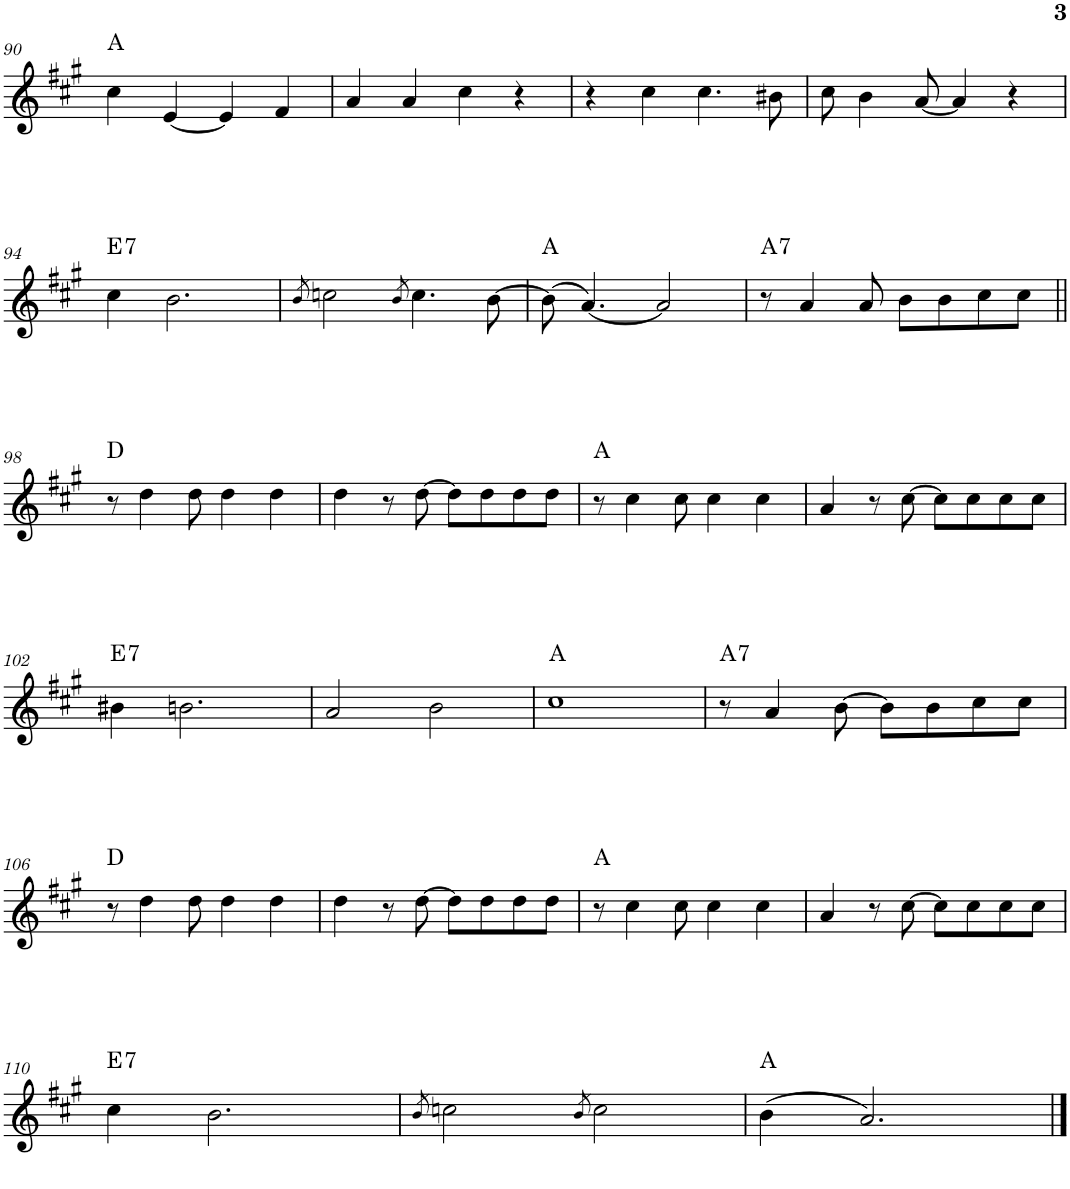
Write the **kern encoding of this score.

**kern	**harte
*part1	*part1
*staff1	*
*I"Piano	*
*I'Pno.	*
!!LO:PB:g=z
*clefG2	*
*k[f#c#g#]	*
*M4/4	*
=90	=90
!	!LO:H:kt=N.C.
4cc#\	N
[4e/	.
4e/]	.
4f#/	.
=91	=91
4a/	.
4a/	.
4cc#\	.
4r	.
=92	=92
4r	.
4cc#\	.
4.cc#\	.
8b#X\	.
=93	=93
8cc#\	.
4b\	.
[8a/	.
4a/]	.
4r	.
!!LO:LB:g=z
=94	=94
!	!LO:H:kt=7
4cc#\	E:7
2.b\	.
=95	=95
8qb/	.
2ccn\	.
8qb/	.
4.cc\	.
[8b\	.
=96	=96
!	!LO:H:kt=N.C.
(8b\]	N
[4.a/)	.
2a/]	.
=97	=97
!	!LO:H:kt=7
8r	A:7
4a/	.
8a/	.
8b\L	.
8b\	.
8cc#\	.
8cc#\J	.
!!LO:LB:g=z
=98||	=98||
!	!LO:H:kt=N.C.
8r	N
4dd\	.
8dd\	.
4dd\	.
4dd\	.
=99	=99
4dd\	.
8r	.
[8dd\	.
8dd\L]	.
8dd\	.
8dd\	.
8dd\J	.
=100	=100
!	!LO:H:kt=N.C.
8r	N
4cc#\	.
8cc#\	.
4cc#\	.
4cc#\	.
=101	=101
4a/	.
8r	.
[8cc#\	.
8cc#\L]	.
8cc#\	.
8cc#\	.
8cc#\J	.
!!LO:LB:g=z
=102	=102
!	!LO:H:kt=7
4b#X\	E:7
2.bn\	.
=103	=103
2a/	.
2b\	.
=104	=104
!	!LO:H:kt=N.C.
1cc#	N
=105	=105
!	!LO:H:kt=7
8r	A:7
4a/	.
[8b\	.
8b\L]	.
8b\	.
8cc#\	.
8cc#\J	.
!!LO:LB:g=z
=106	=106
!	!LO:H:kt=N.C.
8r	N
4dd\	.
8dd\	.
4dd\	.
4dd\	.
=107	=107
4dd\	.
8r	.
[8dd\	.
8dd\L]	.
8dd\	.
8dd\	.
8dd\J	.
=108	=108
!	!LO:H:kt=N.C.
8r	N
4cc#\	.
8cc#\	.
4cc#\	.
4cc#\	.
=109	=109
4a/	.
8r	.
[8cc#\	.
8cc#\L]	.
8cc#\	.
8cc#\	.
8cc#\J	.
!!LO:LB:g=z
=110	=110
!	!LO:H:kt=7
4cc#\	E:7
2.b\	.
=111	=111
8qb/	.
2ccn\	.
8qb/	.
2cc\	.
=112	=112
!	!LO:H:kt=N.C.
(4b\	N
2.a/)	.
==	==
*-	*-
